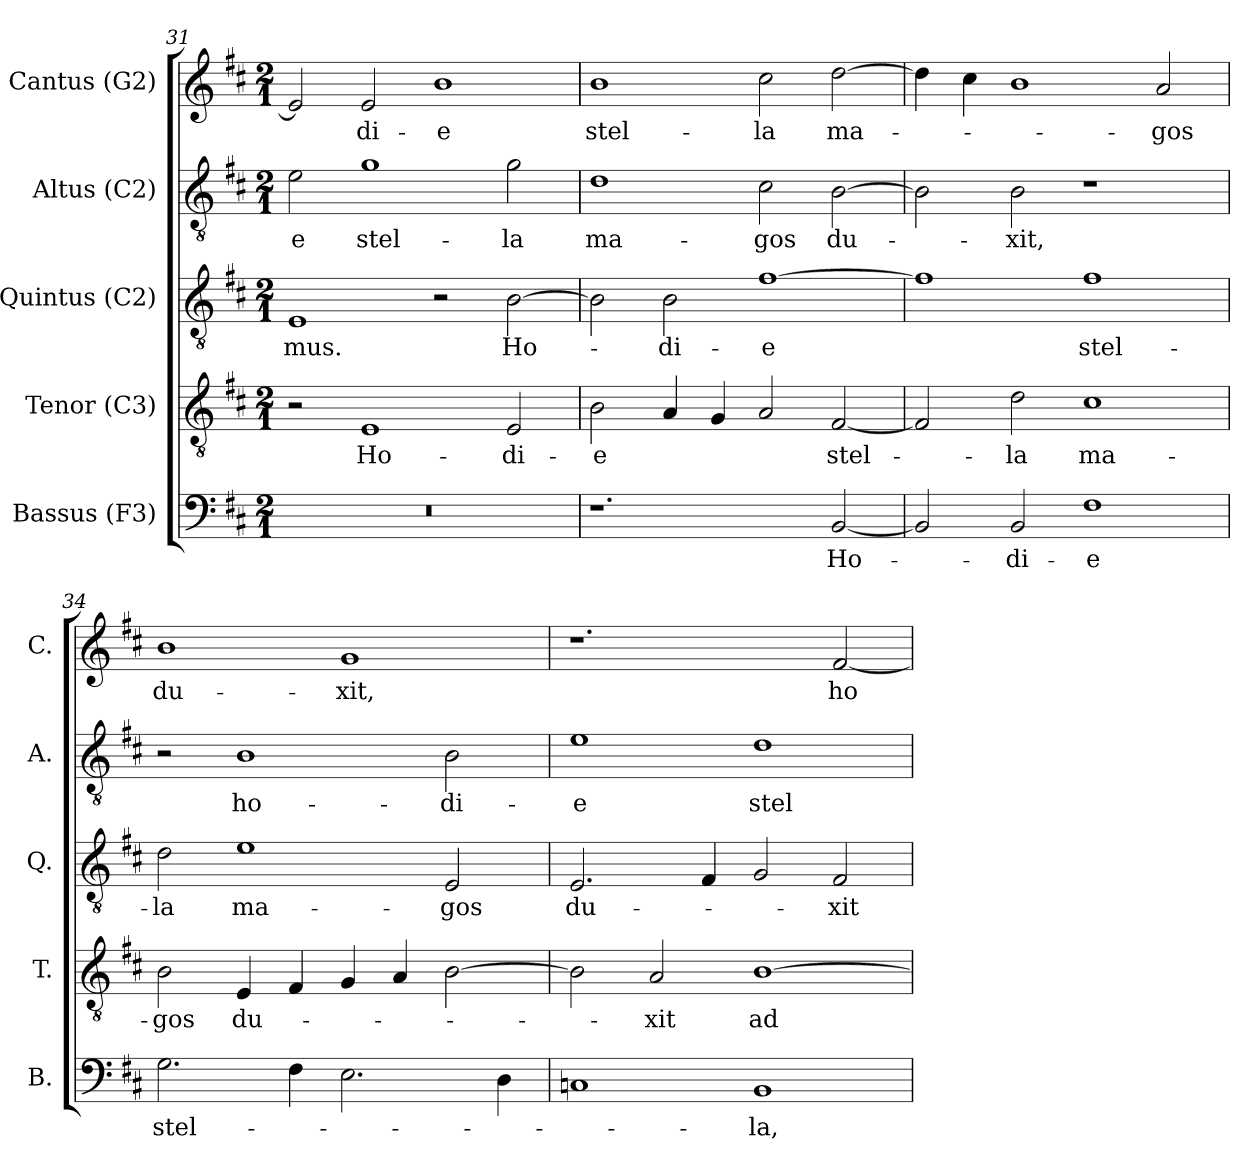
**kern	**text	**kern	**text	**kern	**text	**kern	**text	**kern	**text
*part5	*part5	*part4	*part4	*part3	*part3	*part2	*part2	*part1	*part1
*staff5	*staff5	*staff4	*staff4	*staff3	*staff3	*staff2	*staff2	*staff1	*staff1
*I"Bassus (F3)	*	*I"Tenor (C3)	*	*I"Quintus (C2)	*	*I"Altus (C2)	*	*I"Cantus (G2)	*
*I'B.	*	*I'T.	*	*I'Q.	*	*I'A.	*	*I'C.	*
*clefF4	*	*clefGv2	*	*clefGv2	*	*clefGv2	*	*clefG2	*
*	*	*ITrd7c12	*	*ITrd7c12	*	*ITrd7c12	*	*	*
*k[f#c#]	*	*k[f#c#]	*	*k[f#c#]	*	*k[f#c#]	*	*k[f#c#]	*
*D:	*	*D:	*	*D:	*	*D:	*	*D:	*
*M2/1	*	*M2/1	*	*M2/1	*	*M2/1	*	*M2/1	*
=31	=31	=31	=31	=31	=31	=31	=31	=31	=31
!LO:N:vis=1	!	!	!	!	!	!	!	!	!
!	!	!	!	!	!LO:LY:b:color=#000000	!	!	!	!
!	!	!	!	!	!	!	!LO:LY:b:color=#000000	!	!
0r	.	2r	.	1EEi	-mus.	2Ei\	-e	2ei/]	.
!	!	!	!LO:LY:b:color=#000000	!	!	!	!	!	!
!	!	!	!	!	!	!	!LO:LY:b:color=#000000	!	!
!	!	!	!	!	!	!	!	!	!LO:LY:b:color=#000000
.	.	1EEi	Ho-	.	.	1Gi	stel-	2ei/	-di-
!	!	!	!	!	!	!	!	!	!LO:LY:b:color=#000000
.	.	.	.	2r	.	.	.	1bi	-e
!	!	!	!LO:LY:b:color=#000000	!	!	!	!	!	!
!	!	!	!	!	!LO:LY:b:color=#000000	!	!	!	!
!	!	!	!	!	!	!	!LO:LY:b:color=#000000	!	!
.	.	2EEi/	-di-	[2BBi\	Ho-	2Gi\	-la	.	.
=32	=32	=32	=32	=32	=32	=32	=32	=32	=32
!	!	!	!LO:LY:b:color=#000000	!	!	!	!	!	!
!	!	!	!	!	!	!	!LO:LY:b:color=#000000	!	!
!	!	!	!	!	!	!	!	!	!LO:LY:b:color=#000000
1.r	.	2BBi\	-e	2BBi\]	.	1Di	ma-	1bi	stel-
!	!	!	!	!	!LO:LY:b:color=#000000	!	!	!	!
.	.	4AAi/	.	2BBi\	-di-	.	.	.	.
.	.	4GGi/	.	.	.	.	.	.	.
!	!	!	!	!	!LO:LY:b:color=#000000	!	!	!	!
!	!	!	!	!	!	!	!LO:LY:b:color=#000000	!	!
!	!	!	!	!	!	!	!	!	!LO:LY:b:color=#000000
.	.	2AAi/	.	[1F#i	-e	2C#i\	-gos	2cc#i\	-la
!	!LO:LY:b:color=#000000	!	!	!	!	!	!	!	!
!	!	!	!LO:LY:b:color=#000000	!	!	!	!	!	!
!	!	!	!	!	!	!	!LO:LY:b:color=#000000	!	!
!	!	!	!	!	!	!	!	!	!LO:LY:b:color=#000000
[2BBi/	Ho-	[2FF#i/	stel-	.	.	[2BBi\	du-	[2ddi\	ma-
=33	=33	=33	=33	=33	=33	=33	=33	=33	=33
2BBi/]	.	2FF#i/]	.	1F#i]	.	2BBi\]	.	4ddi\]	.
.	.	.	.	.	.	.	.	4cc#i\	.
!	!LO:LY:b:color=#000000	!	!	!	!	!	!	!	!
!	!	!	!LO:LY:b:color=#000000	!	!	!	!	!	!
!	!	!	!	!	!	!	!LO:LY:b:color=#000000	!	!
2BBi/	-di-	2Di\	-la	.	.	2BBi\	-xit,	1bi	.
!	!LO:LY:b:color=#000000	!	!	!	!	!	!	!	!
!	!	!	!LO:LY:b:color=#000000	!	!	!	!	!	!
!	!	!	!	!	!LO:LY:b:color=#000000	!	!	!	!
1F#i	-e	1C#i	ma-	1F#i	stel-	1r	.	.	.
!	!	!	!	!	!	!	!	!	!LO:LY:b:color=#000000
.	.	.	.	.	.	.	.	2ai/	-gos
!!LO:LB:g=z
=34	=34	=34	=34	=34	=34	=34	=34	=34	=34
!	!LO:LY:b:color=#000000	!	!	!	!	!	!	!	!
!	!	!	!LO:LY:b:color=#000000	!	!	!	!	!	!
!	!	!	!	!	!LO:LY:b:color=#000000	!	!	!	!
!	!	!	!	!	!	!	!	!	!LO:LY:b:color=#000000
2.Gi\	stel-	2BBi\	-gos	2Di\	-la	2r	.	1bi	du-
!	!	!	!LO:LY:b:color=#000000	!	!	!	!	!	!
!	!	!	!	!	!LO:LY:b:color=#000000	!	!	!	!
!	!	!	!	!	!	!	!LO:LY:b:color=#000000	!	!
.	.	4EEi/	du-	1Ei	ma-	1BBi	ho-	.	.
4F#i\	.	4FF#i/	.	.	.	.	.	.	.
!	!	!	!	!	!	!	!	!	!LO:LY:b:color=#000000
2.Ei\	.	4GGi/	.	.	.	.	.	1gi	-xit,
.	.	4AAi/	.	.	.	.	.	.	.
!	!	!	!	!	!LO:LY:b:color=#000000	!	!	!	!
!	!	!	!	!	!	!	!LO:LY:b:color=#000000	!	!
.	.	[2BBi\	.	2EEi/	-gos	2BBi\	-di-	.	.
4Di\	.	.	.	.	.	.	.	.	.
=35	=35	=35	=35	=35	=35	=35	=35	=35	=35
!	!	!	!	!	!LO:LY:b:color=#000000	!	!	!	!
!	!	!	!	!	!	!	!LO:LY:b:color=#000000	!	!
1Cni	.	2BBi\]	.	2.EEi/	du-	1Ei	-e	1.r	.
!	!	!	!LO:LY:b:color=#000000	!	!	!	!	!	!
.	.	2AAi/	-xit	.	.	.	.	.	.
.	.	.	.	4FF#i/	.	.	.	.	.
!	!LO:LY:b:color=#000000	!	!	!	!	!	!	!	!
!	!	!	!LO:LY:b:color=#000000	!	!	!	!	!	!
!	!	!	!	!	!	!	!LO:LY:b:color=#000000	!	!
1BBi	-la,	[1BBi	ad	2GGi/	.	1Di	stel-	.	.
!	!	!	!	!	!LO:LY:b:color=#000000	!	!	!	!
!	!	!	!	!	!	!	!	!	!LO:LY:b:color=#000000
.	.	.	.	2FF#i/	-xit	.	.	[2f#i/	ho-
=	=	=	=	=	=	=	=	=	=
*-	*-	*-	*-	*-	*-	*-	*-	*-	*-
